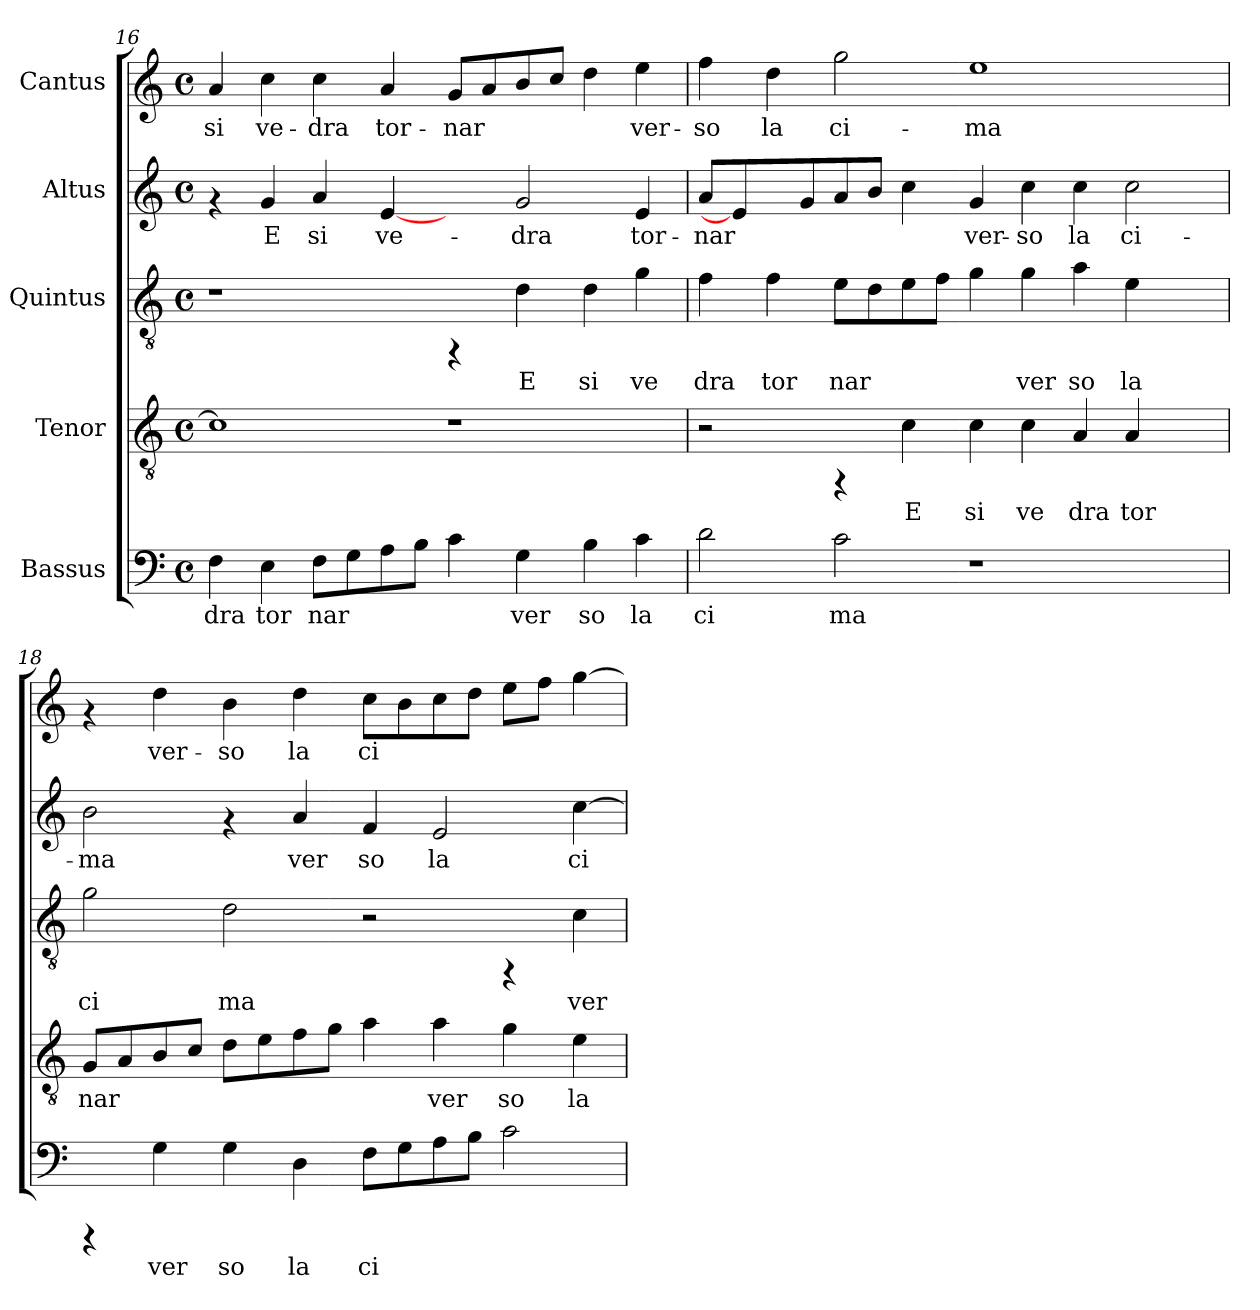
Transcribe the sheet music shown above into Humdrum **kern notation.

**kern	**text	**kern	**text	**kern	**text	**kern	**text	**kern	**text
*part5	*part5	*part4	*part4	*part3	*part3	*part2	*part2	*part1	*part1
*staff5	*staff5	*staff4	*staff4	*staff3	*staff3	*staff2	*staff2	*staff1	*staff1
*I"Bassus	*	*I"Tenor	*	*I"Quintus	*	*I"Altus	*	*I"Cantus	*
*clefF4	*	*clefGv2	*	*clefGv2	*	*clefG2	*	*clefG2	*
*k[]	*	*k[]	*	*k[]	*	*k[]	*	*k[]	*
*C:	*	*C:	*	*C:	*	*C:	*	*C:	*
*M4/4	*	*M4/4	*	*M4/4	*	*M4/4	*	*M4/4	*
*met(c)	*	*met(c)	*	*met(c)	*	*met(c)	*	*met(c)	*
=16	=16	=16	=16	=16	=16	=16	=16	=16	=16
!	!LO:LY:b:cj	!	!LO:LY:b:cj	!	!	!	!	!	!LO:LY:b:cj
4F\	dra	1c]	.	1r	.	4rf	.	4a/	si
!	!LO:LY:b:cj	!	!	!	!	!	!LO:LY:b:cj	!	!LO:LY:b:cj
4E\	tor	.	.	.	.	4g/	E	4cc\	ve-
!	!LO:LY:b:cj	!	!	!	!	!	!LO:LY:b:cj	!	!LO:LY:b:cj
8F\L	nar	.	.	.	.	4a/	si	4cc\	-dra
!	!LO:LY:b:cj	!	!	!	!	!	!	!	!
8G\	.	.	.	.	.	.	.	.	.
!	!LO:LY:b:cj	!	!	!	!	!	!LO:LY:b:cj	!	!LO:LY:b:cj
8A\	.	.	.	.	.	[4e/	ve-	4a/	tor-
!	!LO:LY:b:cj	!	!	!	!	!	!	!	!
8B\J	.	.	.	.	.	.	.	.	.
!	!LO:LY:b:cj	!	!	!	!	!	!	!	!LO:LY:b:cj
4c\	.	1r	.	4rFF	.	4ryy	.	8g/L	-nar
!	!	!	!	!	!	!	!	!	!LO:LY:b:cj
.	.	.	.	.	.	.	.	8a/	.
!	!LO:LY:b:cj	!	!	!	!LO:LY:b:cj	!	!LO:LY:b:cj	!	!LO:LY:b:cj
4G\	ver	.	.	4d\	E	2g/	-dra	8b/	.
!	!	!	!	!	!	!	!	!	!LO:LY:b:cj
.	.	.	.	.	.	.	.	8cc/J	.
!	!LO:LY:b:cj	!	!	!	!LO:LY:b:cj	!	!	!	!LO:LY:b:cj
4B\	so	.	.	4d\	si	.	.	4dd\	.
!	!LO:LY:b:cj	!	!	!	!LO:LY:b:cj	!	!LO:LY:b:cj	!	!LO:LY:b:cj
4c\	la	.	.	4g\	ve	4e/	tor-	4ee\	ver-
=17	=17	=17	=17	=17	=17	=17	=17	=17	=17
!	!LO:LY:b:cj	!	!	!	!LO:LY:b:cj	!	!LO:LY:b:cj	!	!LO:LY:b:cj
2d\	ci	2r	.	4f\	dra	8a/L	-nar	4ff\	-so
.	.	.	.	.	.	4e/]	.	.	.
!	!	!	!	!	!LO:LY:b:cj	!	!	!	!LO:LY:b:cj
.	.	.	.	4f\	tor	.	.	4dd\	la
!	!	!	!	!	!	!	!LO:LY:b:cj	!	!
.	.	.	.	.	.	8g/	.	.	.
!	!LO:LY:b:cj	!	!	!	!LO:LY:b:cj	!	!LO:LY:b:cj	!	!LO:LY:b:cj
2c\	ma	4rFF	.	8e\L	nar	8a/	.	2gg\	ci-
!	!	!	!	!	!LO:LY:b:cj	!	!LO:LY:b:cj	!	!
.	.	.	.	8d\	.	8b/J	.	.	.
!	!	!	!LO:LY:b:cj	!	!LO:LY:b:cj	!	!LO:LY:b:cj	!	!
.	.	4c\	E	8e\	.	4cc\	.	.	.
!	!	!	!	!	!LO:LY:b:cj	!	!	!	!
.	.	.	.	8f\J	.	.	.	.	.
!	!	!	!LO:LY:b:cj	!	!LO:LY:b:cj	!	!LO:LY:b:cj	!	!LO:LY:b:cj
1r	.	4c\	si	4g\	.	4g/	ver-	1ee	-ma
!	!	!	!LO:LY:b:cj	!	!LO:LY:b:cj	!	!LO:LY:b:cj	!	!
.	.	4c\	ve	4g\	ver	4cc\	-so	.	.
!	!	!	!LO:LY:b:cj	!	!LO:LY:b:cj	!	!LO:LY:b:cj	!	!
.	.	4A/	dra	4a\	so	4cc\	la	.	.
!	!	!	!LO:LY:b:cj	!	!LO:LY:b:cj	!	!LO:LY:b:cj	!	!
.	.	4A/	tor	4e\	la	2cc\	ci-	.	.
4ryy	.	4ryy	.	4ryy	.	.	.	4ryy	.
!!LO:PB:g=z
=18	=18	=18	=18	=18	=18	=18	=18	=18	=18
!	!	!	!LO:LY:b:cj	!	!LO:LY:b:cj	!	!LO:LY:b:cj	!	!
4rCCC	.	8G/L	nar	2g\	ci	2b\	-ma	4rf	.
!	!	!	!LO:LY:b:cj	!	!	!	!	!	!
.	.	8A/	.	.	.	.	.	.	.
!	!LO:LY:b:cj	!	!LO:LY:b:cj	!	!	!	!	!	!LO:LY:b:cj
4G\	ver	8B/	.	.	.	.	.	4dd\	ver-
!	!	!	!LO:LY:b:cj	!	!	!	!	!	!
.	.	8c/J	.	.	.	.	.	.	.
!	!LO:LY:b:cj	!	!LO:LY:b:cj	!	!LO:LY:b:cj	!	!	!	!LO:LY:b:cj
4G\	so	8d\L	.	2d\	ma	4rf	.	4b\	-so
!	!	!	!LO:LY:b:cj	!	!	!	!	!	!
.	.	8e\	.	.	.	.	.	.	.
!	!LO:LY:b:cj	!	!LO:LY:b:cj	!	!	!	!LO:LY:b:cj	!	!LO:LY:b:cj
4D\	la	8f\	.	.	.	4a/	ver	4dd\	la
!	!	!	!LO:LY:b:cj	!	!	!	!	!	!
.	.	8g\J	.	.	.	.	.	.	.
!	!LO:LY:b:cj	!	!LO:LY:b:cj	!	!	!	!LO:LY:b:cj	!	!LO:LY:b:cj
8F\L	ci	4a\	.	2r	.	4f/	so	8cc\L	ci-
!	!LO:LY:b:cj	!	!	!	!	!	!	!	!LO:LY:b:cj
8G\	.	.	.	.	.	.	.	8b\	--
!	!LO:LY:b:cj	!	!LO:LY:b:cj	!	!	!	!LO:LY:b:cj	!	!LO:LY:b:cj
8A\	.	4a\	ver	.	.	2e/	la	8cc\	--
!	!LO:LY:b:cj	!	!	!	!	!	!	!	!LO:LY:b:cj
8B\J	.	.	.	.	.	.	.	8dd\J	--
!	!LO:LY:b:cj	!	!LO:LY:b:cj	!	!	!	!	!	!LO:LY:b:cj
2c\	.	4g\	so	4rFF	.	.	.	8ee\L	--
!	!	!	!	!	!	!	!	!	!LO:LY:b:cj
.	.	.	.	.	.	.	.	8ff\J	--
!	!	!	!LO:LY:b:cj	!	!LO:LY:b:cj	!	!LO:LY:b:cj	!	!LO:LY:b:cj
.	.	4e\	la	4c\	ver	[>4cc\	ci	[>4gg\	--
=	=	=	=	=	=	=	=	=	=
*-	*-	*-	*-	*-	*-	*-	*-	*-	*-
